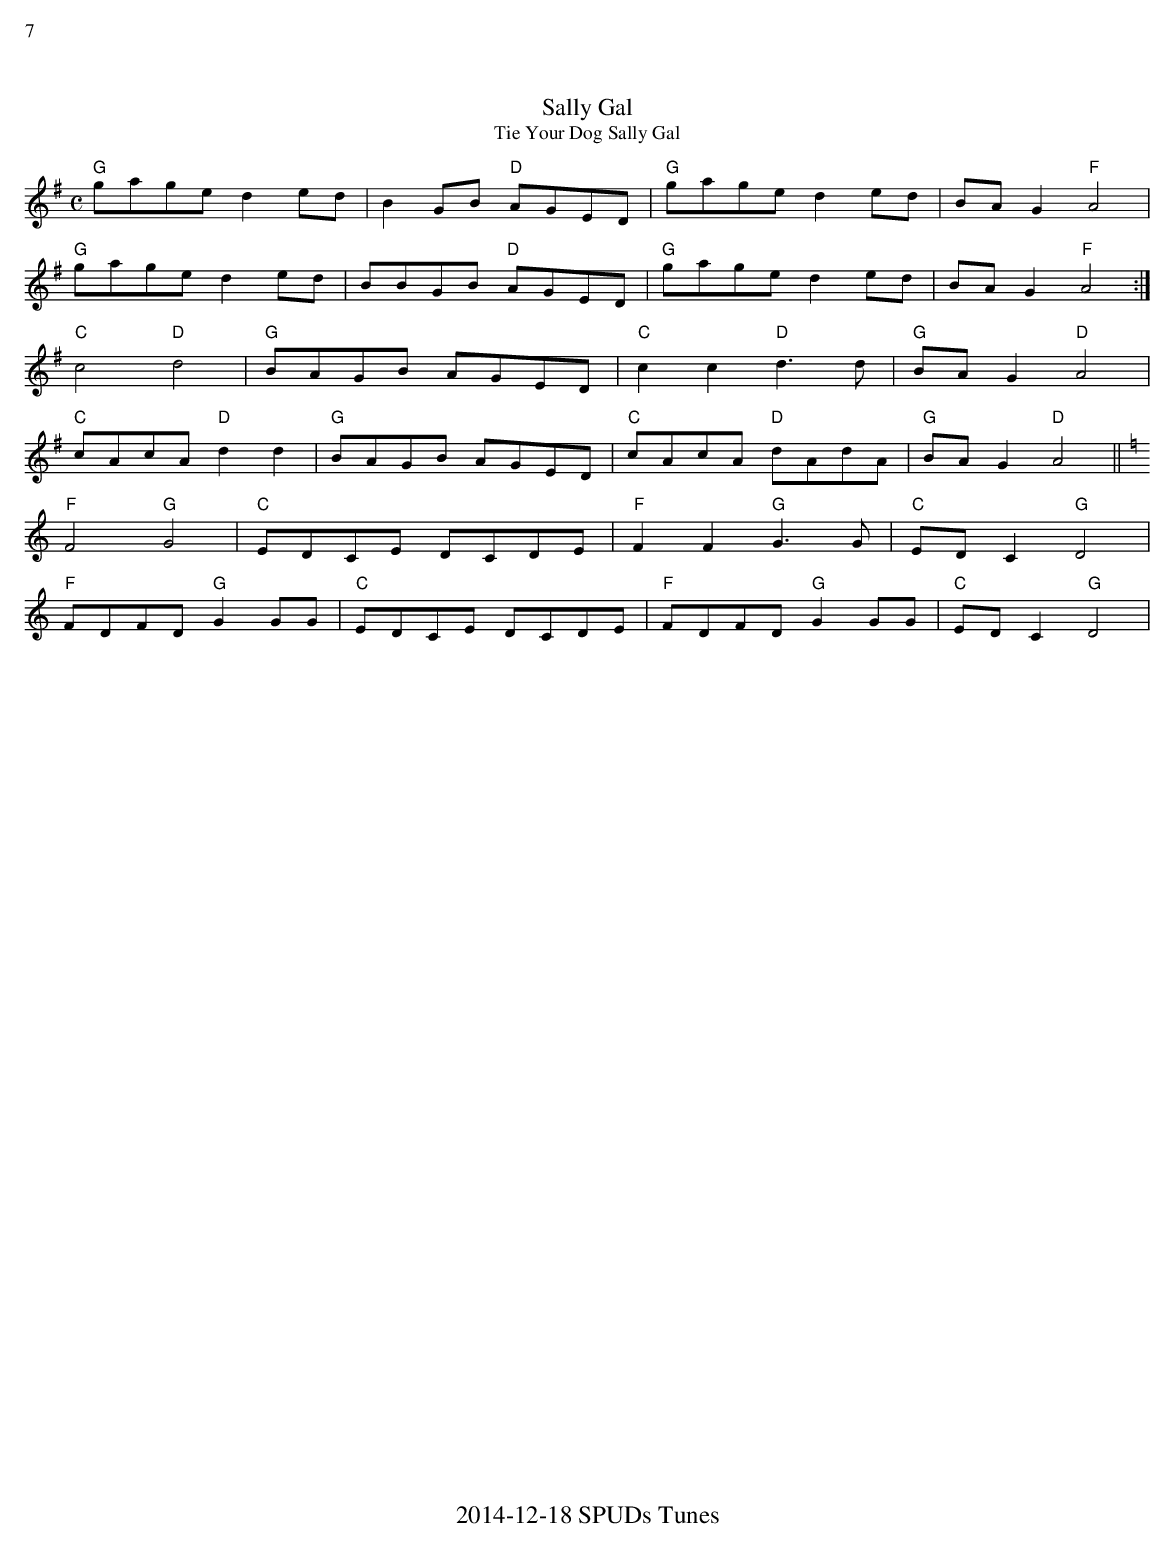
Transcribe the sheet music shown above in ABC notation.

X:1
%%text 7
T:Sally Gal
T:Tie Your Dog Sally Gal
M:C
K:G
"G"gage d2 ed | B2 GB "D" AGED | "G"gage d2 ed | BAG2 "F"A4|
"G"gage d2 ed | BBGB "D" AGED | "G"gage d2 ed | BAG2 "F"A4 :|
"C" c4 "D" d4 | "G" BAGB AGED | "C" c2 c2 "D" d3 d | "G" BA G2 "D" A4 |
"C" cAcA "D" d2d2 | "G" BAGB AGED |"C" cAcA "D" dAdA |"G" BA G2 "D" A4 ||
K:C
"F" F4 "G"G4 | "C" EDCE DCDE | "F" F2F2 "G"G3 G| "C"ED C2 "G"D4|
"F" FDFD "G"G2 GG | "C" EDCE DCDE |"F" FDFD "G"G2 GG | "C"ED C2 "G"D4|
